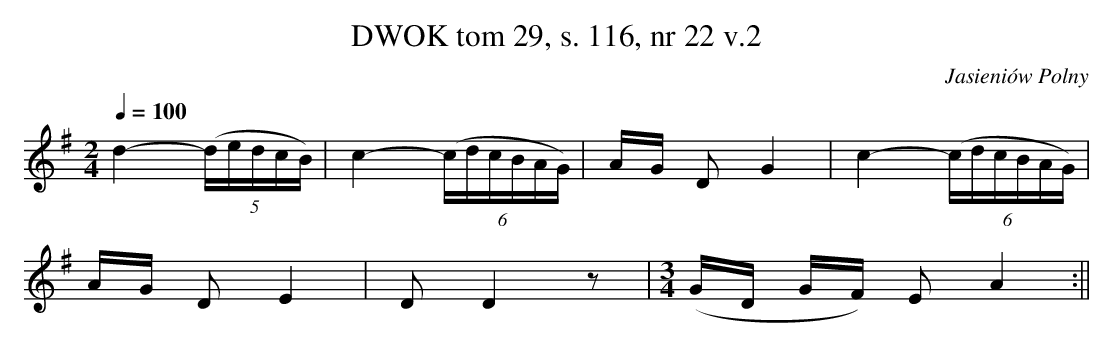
X:1
T: DWOK tom 29, s. 116, nr 22 v.2
O:Jasieniów Polny
L:1/8
M:2/4
K:G
Q:1/4=100
d2-((5d/e/d/c/B/)|c2-((6c/d/c/B/A/G/)|A/G/ DG2|c2-((6c/d/c/B/A/G/)|
A/G/ DE2|D D2z|\
M:3/4
(G/D/ G/F/) E A2:||
